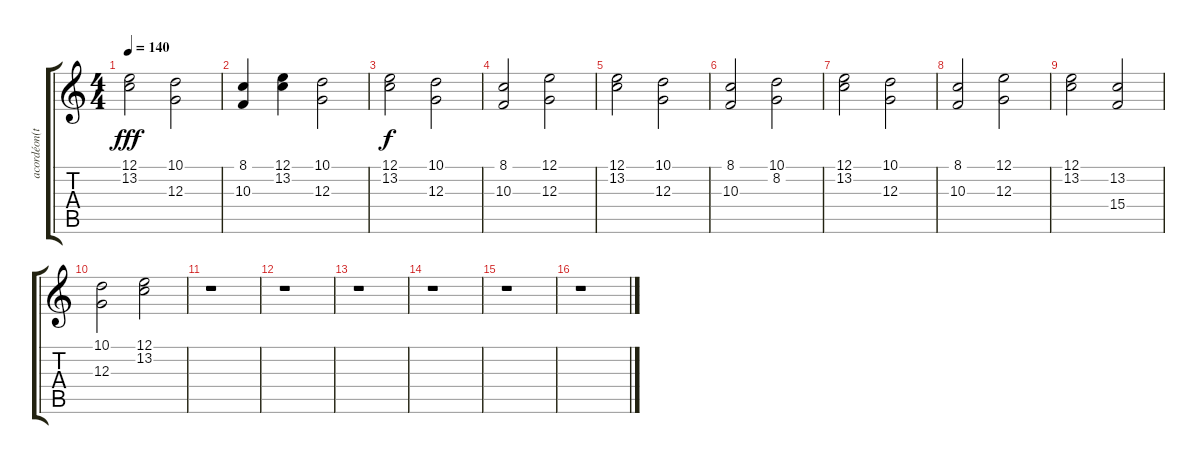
\track ("acordéon(tré)" "acordéon(t") {instrument accordion}
\staff {score tabs}
\tuning (E4 B3 G3 D3 A2 E2) {hide}
\ts (4 4)
\tempo 140
\clef g2
\ks c
(12.1 13.2).2{dy fff} (10.1 12.3).2 |
(8.1 10.3).4 (12.1 13.2).4 (10.1 12.3).2 |
(12.1 13.2).2{dy f} (10.1 12.3).2 |
(8.1 10.3).2 (12.1 12.3).2 |
(12.1 13.2).2 (10.1 12.3).2 |
(8.1 10.3).2 (10.1 8.2).2 |
(12.1 13.2).2 (10.1 12.3).2 |
(8.1 10.3).2 (12.1 12.3).2 |
(12.1 13.2).2 (13.2 15.4).2 |
(10.1 12.3).2 (12.1 13.2).2 |
r.1 |
r.1 |
r.1 |
r.1 |
r.1 |
r.1
